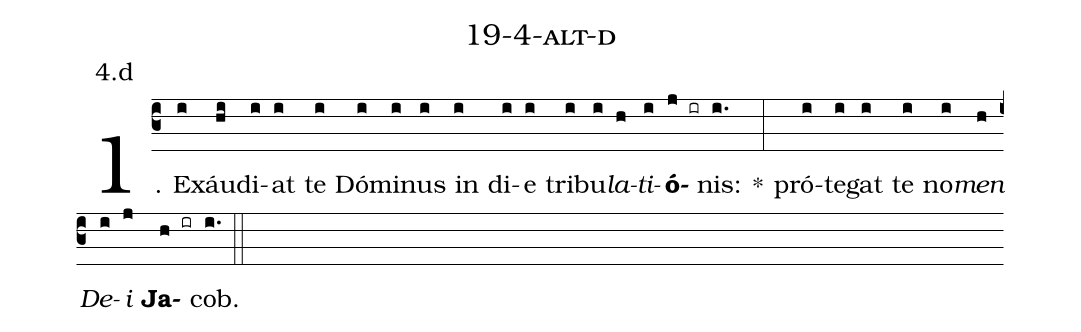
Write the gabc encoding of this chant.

name: 19-4-alt-d;
annotation: 4.d;
%%
(c3)1. Ex(i)áu(hi)di(i)at(i) te(i) Dó(i)mi(i)nus(i) in(i) di(i)e(i) tri(i)bu(i)<i>la</i>(h)<i>ti</i>(i)<b>ó</b>(j ir)nis:(i.) *(:) pró(i)te(i)gat(i) te(i) no(i)<i>men</i>(h) <i>De</i>(i)<i>i</i>(j) <b>Ja</b>(h ir)cob.(i.) (::)
